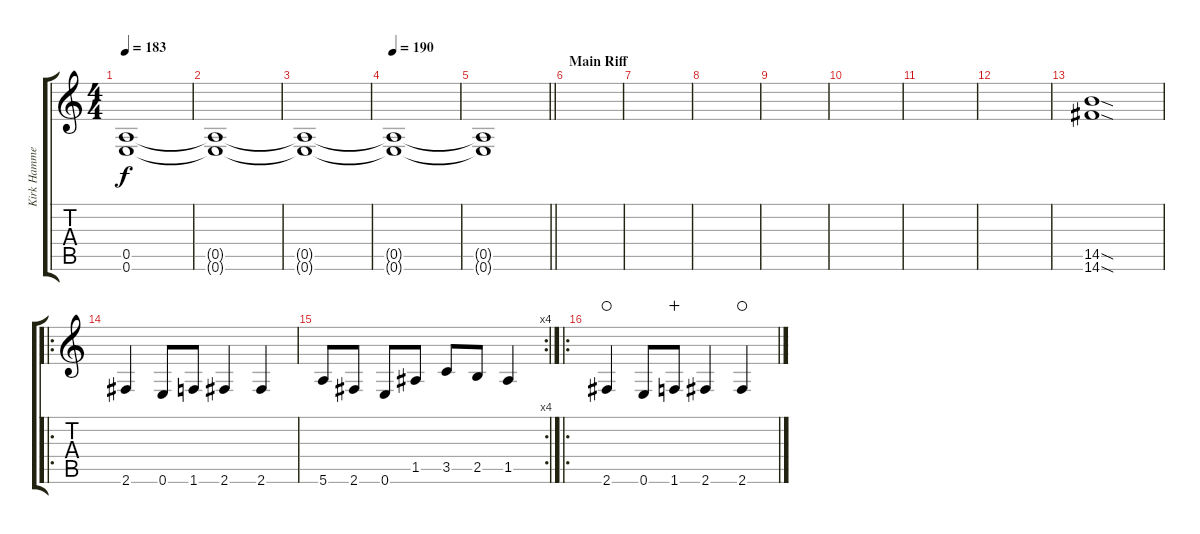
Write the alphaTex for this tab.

\track ("Kirk Hammett" "Kirk Hamme") {instrument distortionguitar}
\staff {score tabs}
\tuning (E4 B3 G3 D3 A2 E2) {hide}
\ts (4 4)
\tempo 183
\clef g2
\ks c
(0.5{t} 0.6{t}).1{dy f} |
(0.5{t} 0.6{t}).1 |
(0.5{t} 0.6{t}).1 |
\tempo 190
(0.5{t} 0.6{t}).1 |
\barLineRight lightlight
(0.5{t} 0.6{t}).1 |
\section ("" "Main Riff")
|
|
|
|
|
|
|
(14.5{sod} 14.6{sod}).1 |
\ro
2.6.4 0.6.8 1.6.8 2.6.4 2.6.4 |
\rc 4
5.6.8 2.6.8 0.6.8 1.5.8 3.5.8 2.5.8 1.5.4 |
\ro
2.6.4{waho} 0.6.8 1.6.8{wahc} 2.6.4 2.6.4{waho}
